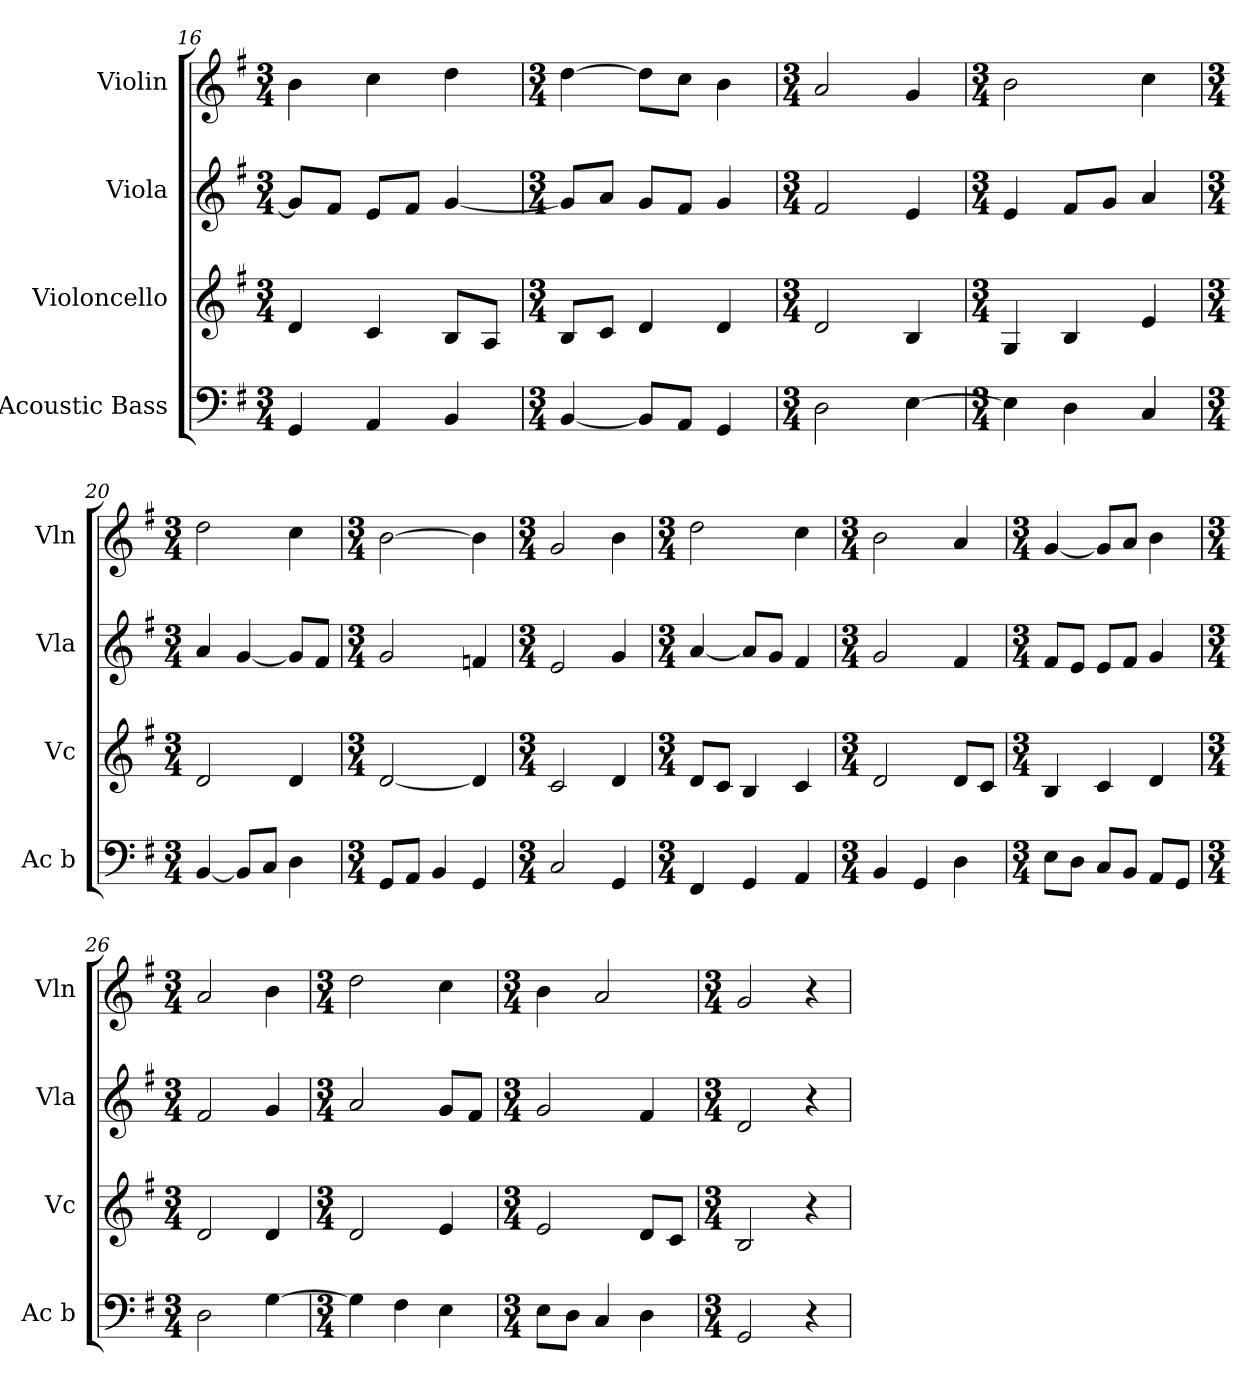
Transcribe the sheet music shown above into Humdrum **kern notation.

**kern	**kern	**kern	**kern
*part4	*part3	*part2	*part1
*staff4	*staff3	*staff2	*staff1
*I"Acoustic Bass	*I"Violoncello	*I"Viola	*I"Violin
*I'Ac b	*I'Vc	*I'Vla	*I'Vln
!!LO:LB:g=z
*clefF4	*clefG2	*clefG2	*clefG2
*k[f#]	*k[f#]	*k[f#]	*k[f#]
*G:	*G:	*G:	*G:
*M3/4	*M3/4	*M3/4	*M3/4
=16	=16	=16	=16
4GG/	4d/	8g/L]	4b\
.	.	8f#/J	.
4AA/	4c/	8e/L	4cc\
.	.	8f#/J	.
4BB/	8B/L	[4g/	4dd\
.	8A/J	.	.
=17	=17	=17	=17
*M3/4	*M3/4	*M3/4	*M3/4
[4BB/	8B/L	8g/L]	[4dd\
.	8c/J	8a/J	.
8BB/L]	4d/	8g/L	8dd\L]
8AA/J	.	8f#/J	8cc\J
4GG/	4d/	4g/	4b\
=18	=18	=18	=18
*M3/4	*M3/4	*M3/4	*M3/4
2D\	2d/	2f#/	2a/
[4E\	4B/	4e/	4g/
=19	=19	=19	=19
*M3/4	*M3/4	*M3/4	*M3/4
4E\]	4G/	4e/	2b\
4D\	4B/	8f#/L	.
.	.	8g/J	.
4C/	4e/	4a/	4cc\
=20	=20	=20	=20
*M3/4	*M3/4	*M3/4	*M3/4
[4BB/	2d/	4a/	2dd\
8BB/L]	.	[4g/	.
8C/J	.	.	.
4D\	4d/	8g/L]	4cc\
.	.	8f#/J	.
=21	=21	=21	=21
*M3/4	*M3/4	*M3/4	*M3/4
8GG/L	[2d/	2g/	[2b\
8AA/J	.	.	.
4BB/	.	.	.
4GG/	4d/]	4fn/	4b\]
=22	=22	=22	=22
*M3/4	*M3/4	*M3/4	*M3/4
2C/	2c/	2e/	2g/
4GG/	4d/	4g/	4b\
!!LO:PB:g=z
=23	=23	=23	=23
*M3/4	*M3/4	*M3/4	*M3/4
4FF#/	8d/L	[4a/	2dd\
.	8c/J	.	.
4GG/	4B/	8a/L]	.
.	.	8g/J	.
4AA/	4c/	4f#/	4cc\
=24	=24	=24	=24
*M3/4	*M3/4	*M3/4	*M3/4
4BB/	2d/	2g/	2b\
4GG/	.	.	.
4D\	8d/L	4f#/	4a/
.	8c/J	.	.
=25	=25	=25	=25
*M3/4	*M3/4	*M3/4	*M3/4
8E\L	4B/	8f#/L	[4g/
8D\J	.	8e/J	.
8C/L	4c/	8e/L	8g/L]
8BB/J	.	8f#/J	8a/J
8AA/L	4d/	4g/	4b\
8GG/J	.	.	.
=26	=26	=26	=26
*M3/4	*M3/4	*M3/4	*M3/4
2D\	2d/	2f#/	2a/
[4G\	4d/	4g/	4b\
=27	=27	=27	=27
*M3/4	*M3/4	*M3/4	*M3/4
4G\]	2d/	2a/	2dd\
4F#\	.	.	.
4E\	4e/	8g/L	4cc\
.	.	8f#/J	.
=28	=28	=28	=28
*M3/4	*M3/4	*M3/4	*M3/4
8E\L	2e/	2g/	4b\
8D\J	.	.	.
4C/	.	.	2a/
4D\	8d/L	4f#/	.
.	8c/J	.	.
=29	=29	=29	=29
*M3/4	*M3/4	*M3/4	*M3/4
2GG/	2B/	2d/	2g/
4r	4r	4r	4r
=	=	=	=
*-	*-	*-	*-
